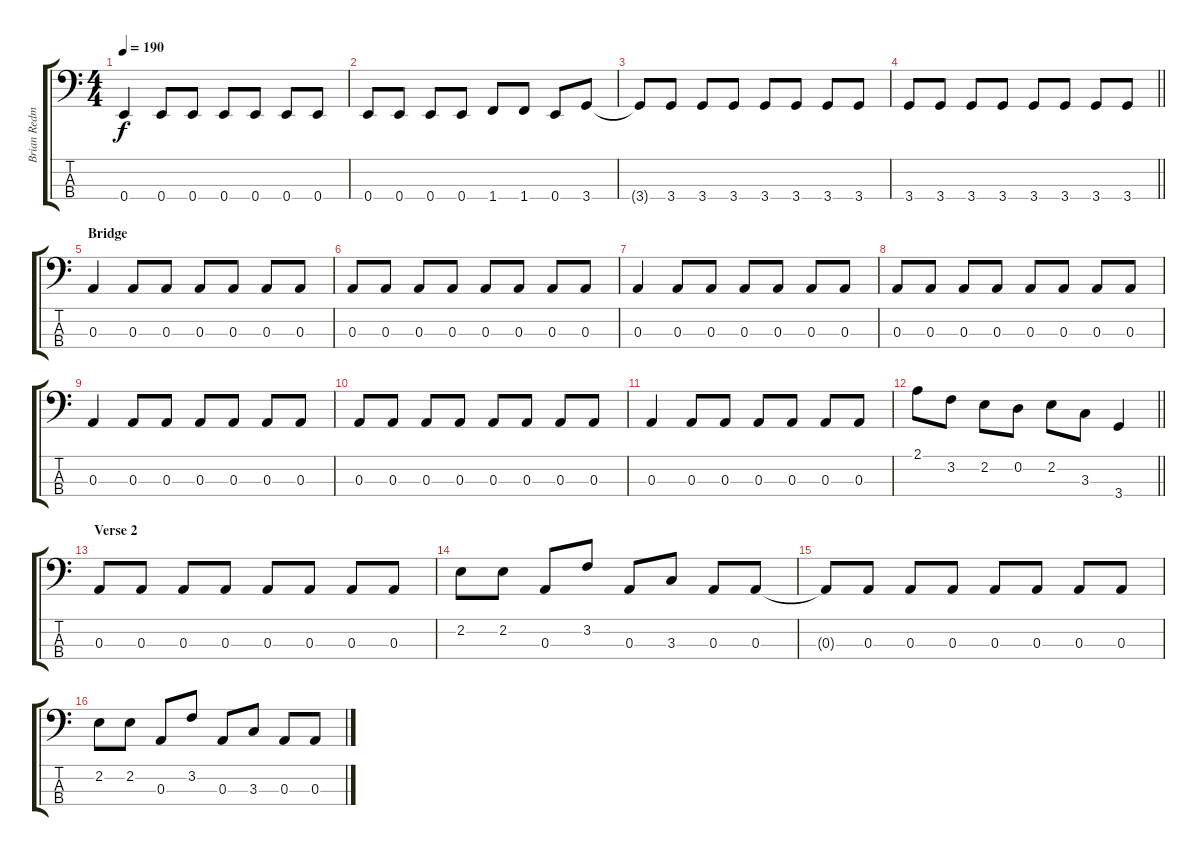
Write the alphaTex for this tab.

\track ("Brian Redman" "Brian Redm") {instrument electricbassfinger}
\staff {score tabs}
\tuning (G2 D2 A1 E1) {hide}
\ts (4 4)
\tempo 190
\clef f4
\ks c
0.4.4{dy f} 0.4.8 0.4.8 0.4.8 0.4.8 0.4.8 0.4.8 |
0.4.8 0.4.8 0.4.8 0.4.8 1.4.8 1.4.8 0.4.8 3.4.8 |
3.4{t}.8 3.4.8 3.4.8 3.4.8 3.4.8 3.4.8 3.4.8 3.4.8 |
\barLineRight lightlight
3.4.8 3.4.8 3.4.8 3.4.8 3.4.8 3.4.8 3.4.8 3.4.8 |
\section ("" "Bridge")
0.3.4 0.3.8 0.3.8 0.3.8 0.3.8 0.3.8 0.3.8 |
0.3.8 0.3.8 0.3.8 0.3.8 0.3.8 0.3.8 0.3.8 0.3.8 |
0.3.4 0.3.8 0.3.8 0.3.8 0.3.8 0.3.8 0.3.8 |
0.3.8 0.3.8 0.3.8 0.3.8 0.3.8 0.3.8 0.3.8 0.3.8 |
0.3.4 0.3.8 0.3.8 0.3.8 0.3.8 0.3.8 0.3.8 |
0.3.8 0.3.8 0.3.8 0.3.8 0.3.8 0.3.8 0.3.8 0.3.8 |
0.3.4 0.3.8 0.3.8 0.3.8 0.3.8 0.3.8 0.3.8 |
\barLineRight lightlight
2.1.8 3.2.8 2.2.8 0.2.8 2.2.8 3.3.8 3.4.4 |
\section ("" "Verse 2")
0.3.8 0.3.8 0.3.8 0.3.8 0.3.8 0.3.8 0.3.8 0.3.8 |
2.2.8 2.2.8 0.3.8 3.2.8 0.3.8 3.3.8 0.3.8 0.3.8 |
0.3{t}.8 0.3.8 0.3.8 0.3.8 0.3.8 0.3.8 0.3.8 0.3.8 |
2.2.8 2.2.8 0.3.8 3.2.8 0.3.8 3.3.8 0.3.8 0.3.8
